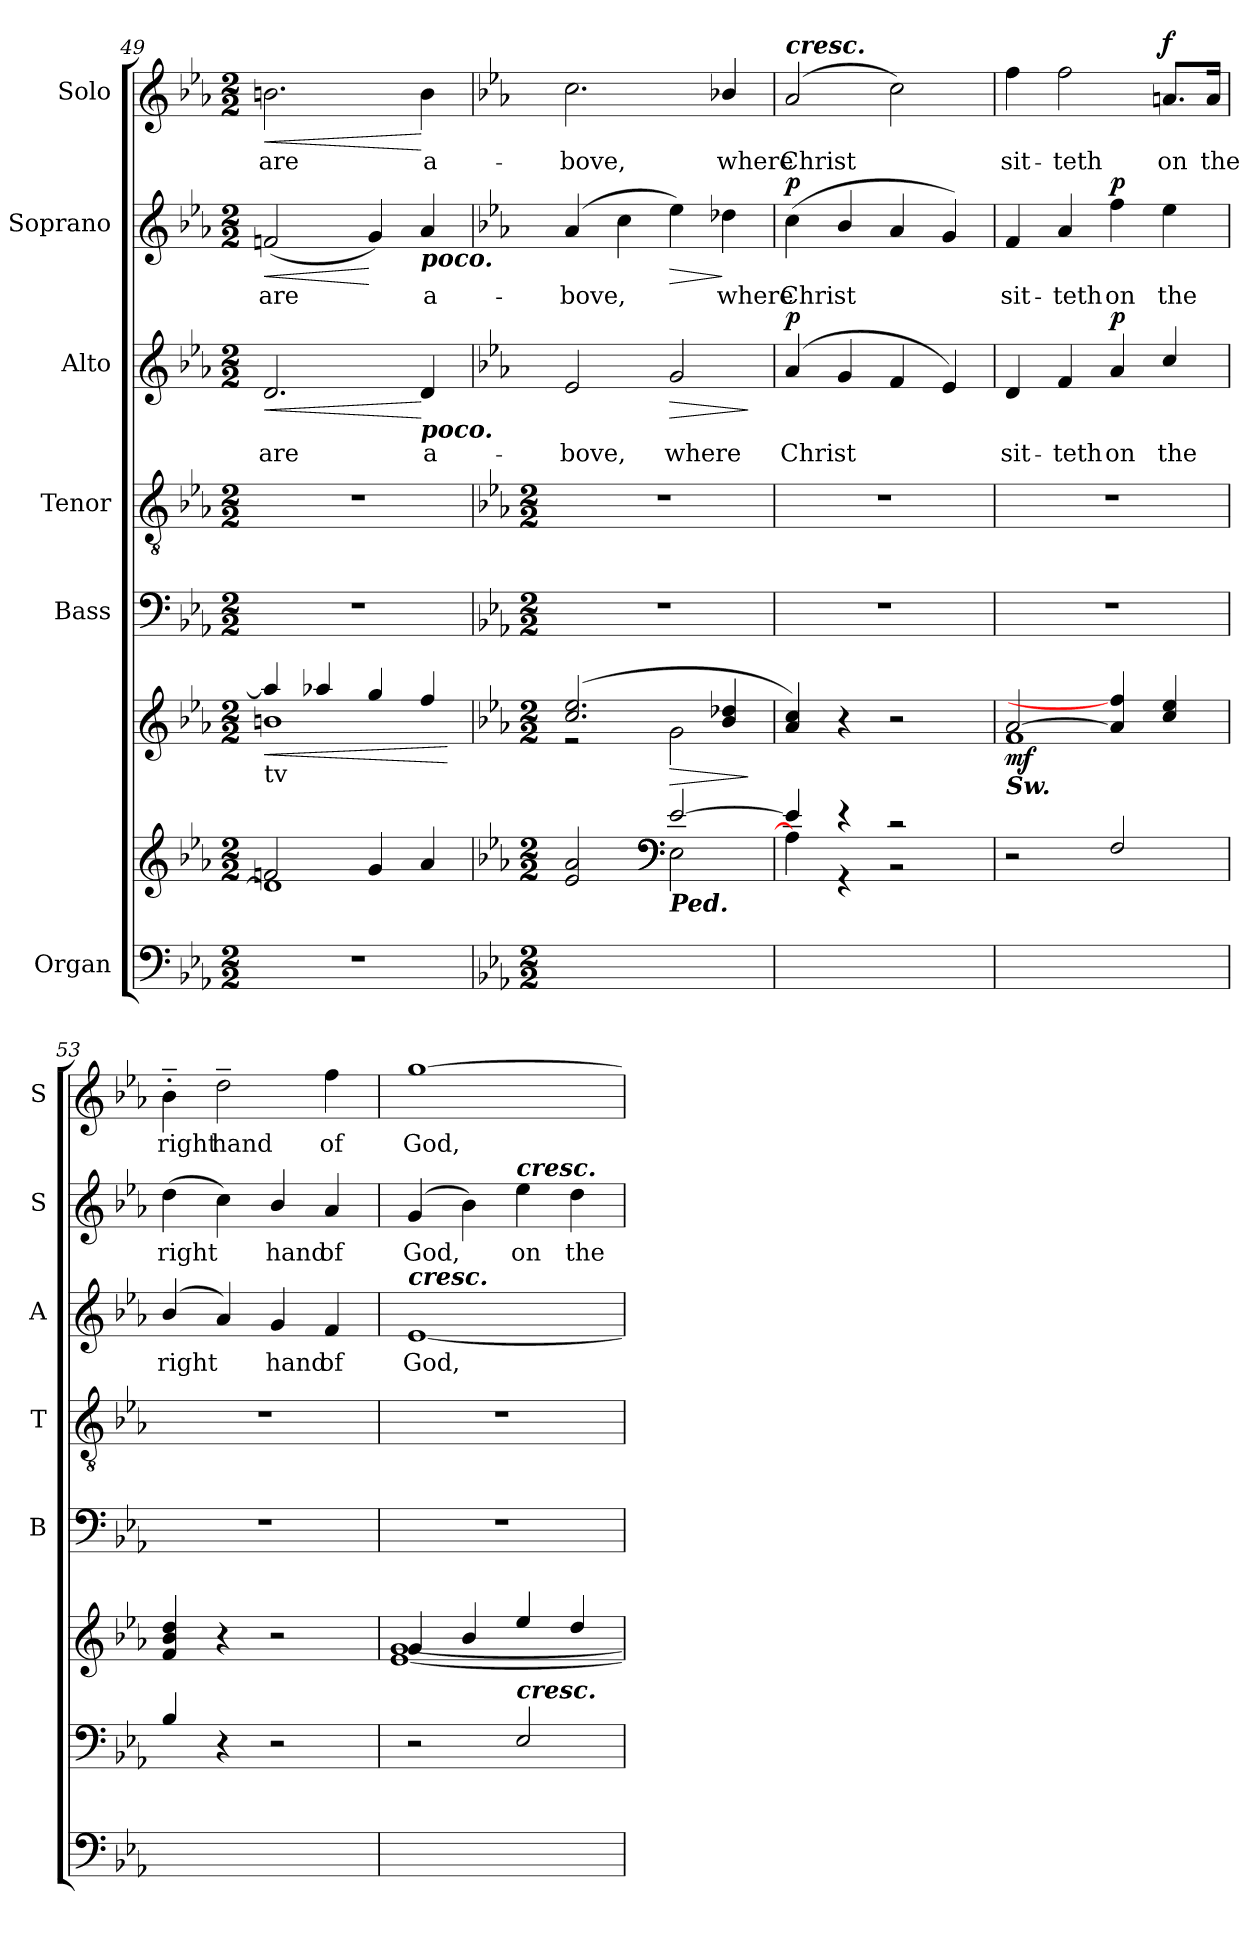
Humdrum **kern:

**kern	**kern	**kern	**dynam	**kern	**kern	**kern	**text	**dynam	**kern	**text	**dynam	**kern	**text	**dynam
*part6	*part6	*part6	*part6	*part5	*part4	*part3	*part3	*part3	*part2	*part2	*part2	*part1	*part1	*part1
*staff8	*staff7	*staff6	*staff6/7/8	*staff5	*staff4	*staff3	*staff3	*staff3	*staff2	*staff2	*staff2	*staff1	*staff1	*staff1
*I"Organ	*	*	*	*I"Bass	*I"Tenor	*I"Alto	*	*	*I"Soprano	*	*	*I"Solo	*	*
*	*	*	*	*I'B	*I'T	*I'A	*	*	*I'S	*	*	*I'S	*	*
*clefF4	*clefG2	*clefG2	*	*clefF4	*clefGv2	*clefG2	*	*	*clefG2	*	*	*clefG2	*	*
*k[b-e-a-]	*k[b-e-a-]	*k[b-e-a-]	*	*k[b-e-a-]	*k[b-e-a-]	*k[b-e-a-]	*	*	*k[b-e-a-]	*	*	*k[b-e-a-]	*	*
*E-:	*E-:	*E-:	*	*E-:	*E-:	*E-:	*	*	*E-:	*	*	*E-:	*	*
*M2/2	*M2/2	*M2/2	*	*M2/2	*M2/2	*M2/2	*	*	*M2/2	*	*	*M2/2	*	*
=49	=49	=49	=49	=49	=49	=49	=49	=49	=49	=49	=49	=49	=49	=49
*	*^	*^	*	*	*	*	*	*	*	*	*	*	*	*
!	!	!	!LO:TX:b:t=tv	!	!	!	!	!	!	!	!	!	!	!	!	!
!	!	!	!	!	!LO:HP:b	!	!	!	!LO:LY:b	!LO:HP:b	!	!LO:LY:b	!LO:HP:b	!	!LO:LY:b	!LO:HP:b
!	!	!	!	!	!	!	!	!	!	!	!	!	!	!	!	!LO:HP:n=1:b
1r	2fn/	1d\]	4aa/]	1bn\	<	1r	1r	2.d	are	<	(<2fn	are	<	2.bn	are	< <
.	.	.	4aa-X/	.	.	.	.	.	.	.	.	.	.	.	.	.
.	4g/	.	4gg/	.	.	.	.	.	.	.	4g)	.	[	.	.	.
!	!	!	!	!	!	!	!	!	!	!	!LO:TX:b:Bi:t=poco.	!	!	!	!	!
!	!	!	!	!	!	!	!	!LO:TX:b:Bi:t=poco.	!	!	!	!	!	!	!	!
!	!	!	!	!	!	!	!	!	!LO:LY:b	!	!	!LO:LY:b	!	!	!LO:LY:b	!
.	4a-/	.	4ff/	.	.	.	.	4d	a-	[	4a-	a-	.	4b	a-	[
*	*v	*v	*	*	*	*	*	*	*	*	*	*	*	*	*	*
*	*	*v	*v	*	*	*	*	*	*	*	*	*	*	*	*
.	.	.	[	.	.	.	.	.	.	.	.	.	.	[
!!LO:LB:g=z
=50	=50	=50	=50	=50	=50	=50	=50	=50	=50	=50	=50	=50	=50	=50
*k[b-e-a-]	*k[b-e-a-]	*k[b-e-a-]	*	*	*	*	*	*	*	*	*	*	*	*
*E-:	*E-:	*E-:	*	*	*	*	*	*	*	*	*	*	*	*
*M2/2	*M2/2	*M2/2	*	*M2/2	*M2/2	*	*	*	*	*	*	*	*	*
*	*^	*^	*	*	*	*	*	*	*	*	*	*	*	*
!	!	!	!	!	!	!	!	!	!LO:LY:b	!	!	!LO:LY:b	!	!	!LO:LY:b	!
*	*	*	*	*	*	*	*	*^	*	*	*	*	*	*	*	*
1ryy	2e-/ 2a-/	2ryy	(>2.cc/ 2.ee-/	2r	.	1r	1r	2e-	1ryy	-bove,	.	(>4a-	-bove,	.	2.cc	-bove,	.
.	.	.	.	.	.	.	.	.	.	.	.	4cc	.	.	.	.	.
*	*clefF4	*	*	*	*	*	*	*	*	*	*	*	*	*	*	*	*
!	!LO:TX:b:Bi:t=Ped.	!	!	!	!	!	!	!	!	!	!	!	!	!	!	!	!
!	!	!	!	!	!LO:HP:b	!	!	!	!	!LO:LY:b	!LO:HP:b	!	!	!	!	!	!
!	!	!	!	!	!	!	!	!	!	!	!LO:HP:n=1:b	!	!	!LO:HP:b	!	!	!
.	[2e-/	2E-\	.	2g\	>	.	.	2g	.	where	> >	4ee-)	.	>	.	.	.
!	!	!	!	!	!	!	!	!	!	!	!	!	!LO:LY:b	!	!	!LO:LY:b	!
.	.	.	4b-/ 4dd-X/	.	.	.	.	.	.	.	.	4dd-X	where	]	4b-X/	where	.
*	*v	*v	*	*	*	*	*	*v	*v	*	*	*	*	*	*	*	*
*	*	*v	*v	*	*	*	*	*	*	*	*	*	*	*	*
.	.	.	]	.	.	.	.	] ]	.	.	.	.	.	.
=51	=51	=51	=51	=51	=51	=51	=51	=51	=51	=51	=51	=51	=51	=51
*	*^	*^	*	*	*	*	*	*	*	*	*	*	*	*
!	!	!	!	!	!	!	!	!	!	!	!	!	!	!LO:TX:a:Bi:t=cresc.	!	!
!	!	!	!	!	!	!	!	!	!LO:LY:b	!LO:DY:b	!	!LO:LY:b	!LO:DY:b	!	!LO:LY:b	!
*	*	*	*	*	*	*	*	*^	*	*	*	*	*	*	*	*
1ryy	4e-/]	4A-\]	4a-/ 4cc/)	2ryy	.	1r	1r	(<4a-	1ryy	Christ	p	(<4cc	Christ	p	(<2a-	Christ	.
.	4r	4r	4r	.	.	.	.	4g	.	.	.	4b-/	.	.	.	.	.
.	2r	2r	2r	2ryy	.	.	.	4f	.	.	.	4a-	.	.	2cc)	.	.
.	.	.	.	.	.	.	.	4e-)	.	.	.	4g)	.	.	.	.	.
=52	=52	=52	=52	=52	=52	=52	=52	=52	=52	=52	=52	=52	=52	=52	=52	=52	=52
!	!	!	!LO:TX:b:Bi:t=Sw.	!	!	!	!	!	!	!	!	!	!	!	!	!	!
!	!	!	!	!	!LO:DY:b	!	!	!	!	!LO:LY:b	!	!	!LO:LY:b	!	!	!LO:LY:b	!
1ryy	2r	2ryy	[2a-/	1f\	mf	1r	1r	4d	1ryy	sit-	.	4f	sit-	.	4ff	sit-	.
!	!	!	!	!	!	!	!	!	!	!LO:LY:b	!	!	!LO:LY:b	!	!	!LO:LY:b	!
.	.	.	.	.	.	.	.	4f	.	-teth	.	4a-	-teth	.	2ff	-teth	.
!	!	!	!	!	!	!	!	!	!	!LO:LY:b	!LO:DY:b	!	!LO:LY:b	!LO:DY:b	!	!	!
.	2F/	2ryy	4a-/] 4ff/]	.	.	.	.	4a-	.	on	p	4ff	on	p	.	.	.
!	!	!	!	!	!	!	!	!	!	!LO:LY:b	!	!	!LO:LY:b	!	!	!LO:LY:b	!LO:DY:b
.	.	.	4cc/ 4ee-/	.	.	.	.	4cc	.	the	.	4ee-	the	.	8.an/L	on	f
!	!	!	!	!	!	!	!	!	!	!	!	!	!	!	!	!LO:LY:b	!
.	.	.	.	.	.	.	.	.	.	.	.	.	.	.	16a/Jk	the	.
=53	=53	=53	=53	=53	=53	=53	=53	=53	=53	=53	=53	=53	=53	=53	=53	=53	=53
!	!	!	!	!	!	!	!	!	!	!LO:LY:b	!	!	!LO:LY:b	!	!	!LO:LY:b	!
1ryy	4B-/	2ryy	4f/ 4b-/ 4dd/	2ryy	.	1r	1r	(<4b-/	1ryy	right	.	(>4dd	right	.	4b-'~	right	.
!	!	!	!	!	!	!	!	!	!	!	!	!	!	!	!	!LO:LY:b	!
.	4r	.	4r	.	.	.	.	4a-)	.	.	.	4cc)	.	.	2dd~	hand	.
!	!	!	!	!	!	!	!	!	!	!LO:LY:b	!	!	!LO:LY:b	!	!	!	!
.	2r	2ryy	2r	2ryy	.	.	.	4g	.	hand	.	4b-/	hand	.	.	.	.
!	!	!	!	!	!	!	!	!	!	!LO:LY:b	!	!	!LO:LY:b	!	!	!LO:LY:b	!
.	.	.	.	.	.	.	.	4f	.	of	.	4a-	of	.	4ff	of	.
=54	=54	=54	=54	=54	=54	=54	=54	=54	=54	=54	=54	=54	=54	=54	=54	=54	=54
!	!	!	!	!	!	!	!	!LO:TX:a:Bi:t=cresc.	!	!	!	!	!	!	!	!	!
!	!	!	!	!	!	!	!	!	!	!LO:LY:b	!	!	!LO:LY:b	!	!	!LO:LY:b	!
1ryy	2r	2ryy	4g/	[1e-\ [1g\	.	1r	1r	[1e-	2ryy	God,	.	(<4g	God,	.	[1gg	God,	.
.	.	.	4b-/	.	.	.	.	.	.	.	.	4b-)	.	.	.	.	.
!	!	!	!	!	!	!	!	!	!	!	!	!LO:TX:a:Bi:t=cresc.	!	!	!	!	!
!	!LO:TX:a:Bi:t=cresc.	!	!	!	!	!	!	!	!	!	!	!	!	!	!	!	!
!	!	!	!	!	!	!	!	!	!	!	!	!	!LO:LY:b	!	!	!	!
.	2E-/	2ryy	4ee-/	.	.	.	.	.	2ryy	.	.	4ee-	on	.	.	.	.
!	!	!	!	!	!	!	!	!	!	!	!	!	!LO:LY:b	!	!	!	!
.	.	.	4dd/	.	.	.	.	.	.	.	.	4dd	the	.	.	.	.
*	*v	*v	*	*	*	*	*	*v	*v	*	*	*	*	*	*	*	*
*	*	*v	*v	*	*	*	*	*	*	*	*	*	*	*	*
=	=	=	=	=	=	=	=	=	=	=	=	=	=	=
*-	*-	*-	*-	*-	*-	*-	*-	*-	*-	*-	*-	*-	*-	*-
